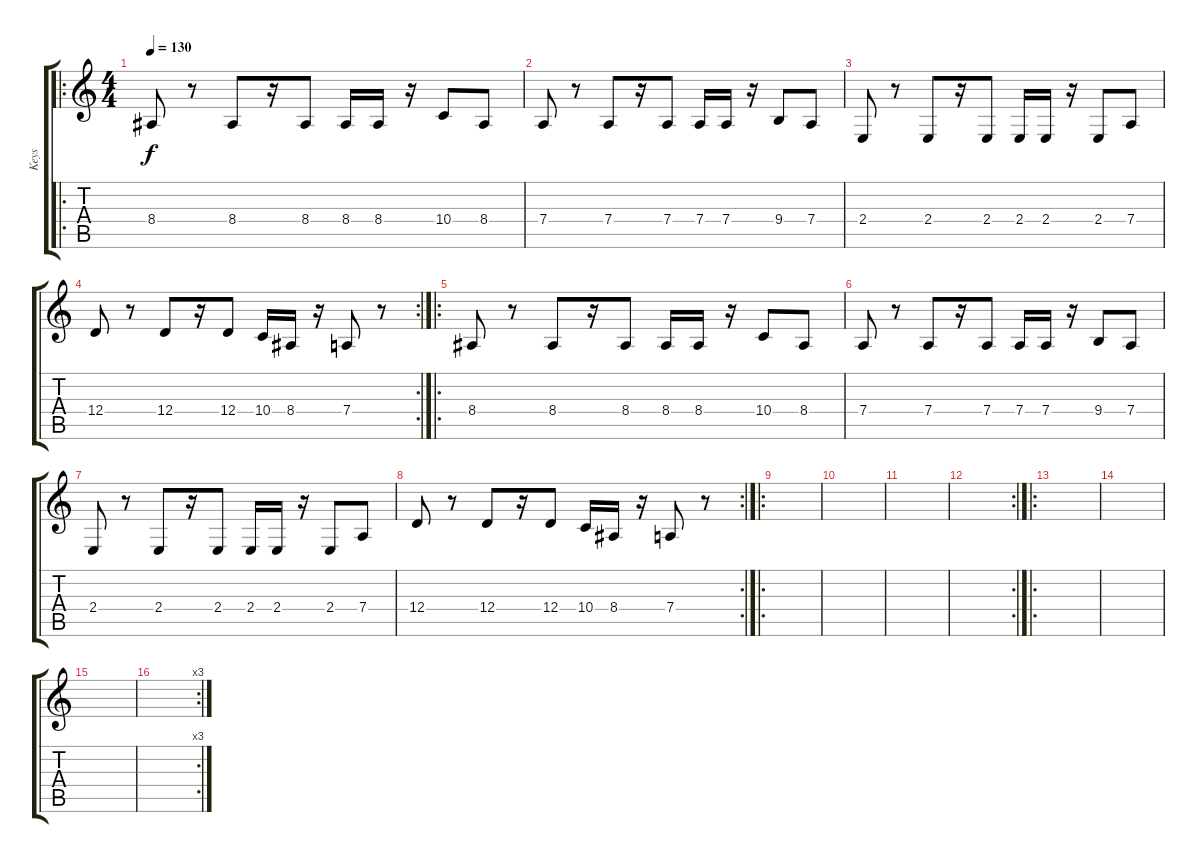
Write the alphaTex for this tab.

\track ("Keys" "Keys") {instrument lead8bassandlead}
\staff {score tabs}
\tuning (E4 B3 G3 D3 A2 E2) {hide}
\ro
\ts (4 4)
\tempo 130
\clef g2
\ks c
8.4.8{dy f instrument lead8bassandlead} r.8 8.4.8 r.16 8.4.8 8.4.16 8.4.16 r.16 10.4.8 8.4.8 |
7.4.8 r.8 7.4.8 r.16 7.4.8 7.4.16 7.4.16 r.16 9.4.8 7.4.8 |
2.4.8 r.8 2.4.8 r.16 2.4.8 2.4.16 2.4.16 r.16 2.4.8 7.4.8 |
\rc 2
12.4.8 r.8 12.4.8 r.16 12.4.8 10.4.16 8.4.16 r.16 7.4.8 r.8 |
\ro
8.4.8 r.8 8.4.8 r.16 8.4.8 8.4.16 8.4.16 r.16 10.4.8 8.4.8 |
7.4.8 r.8 7.4.8 r.16 7.4.8 7.4.16 7.4.16 r.16 9.4.8 7.4.8 |
2.4.8 r.8 2.4.8 r.16 2.4.8 2.4.16 2.4.16 r.16 2.4.8 7.4.8 |
\rc 2
12.4.8 r.8 12.4.8 r.16 12.4.8 10.4.16 8.4.16 r.16 7.4.8 r.8 |
\ro
|
|
|
\rc 2
|
\ro
|
|
|
\rc 3
